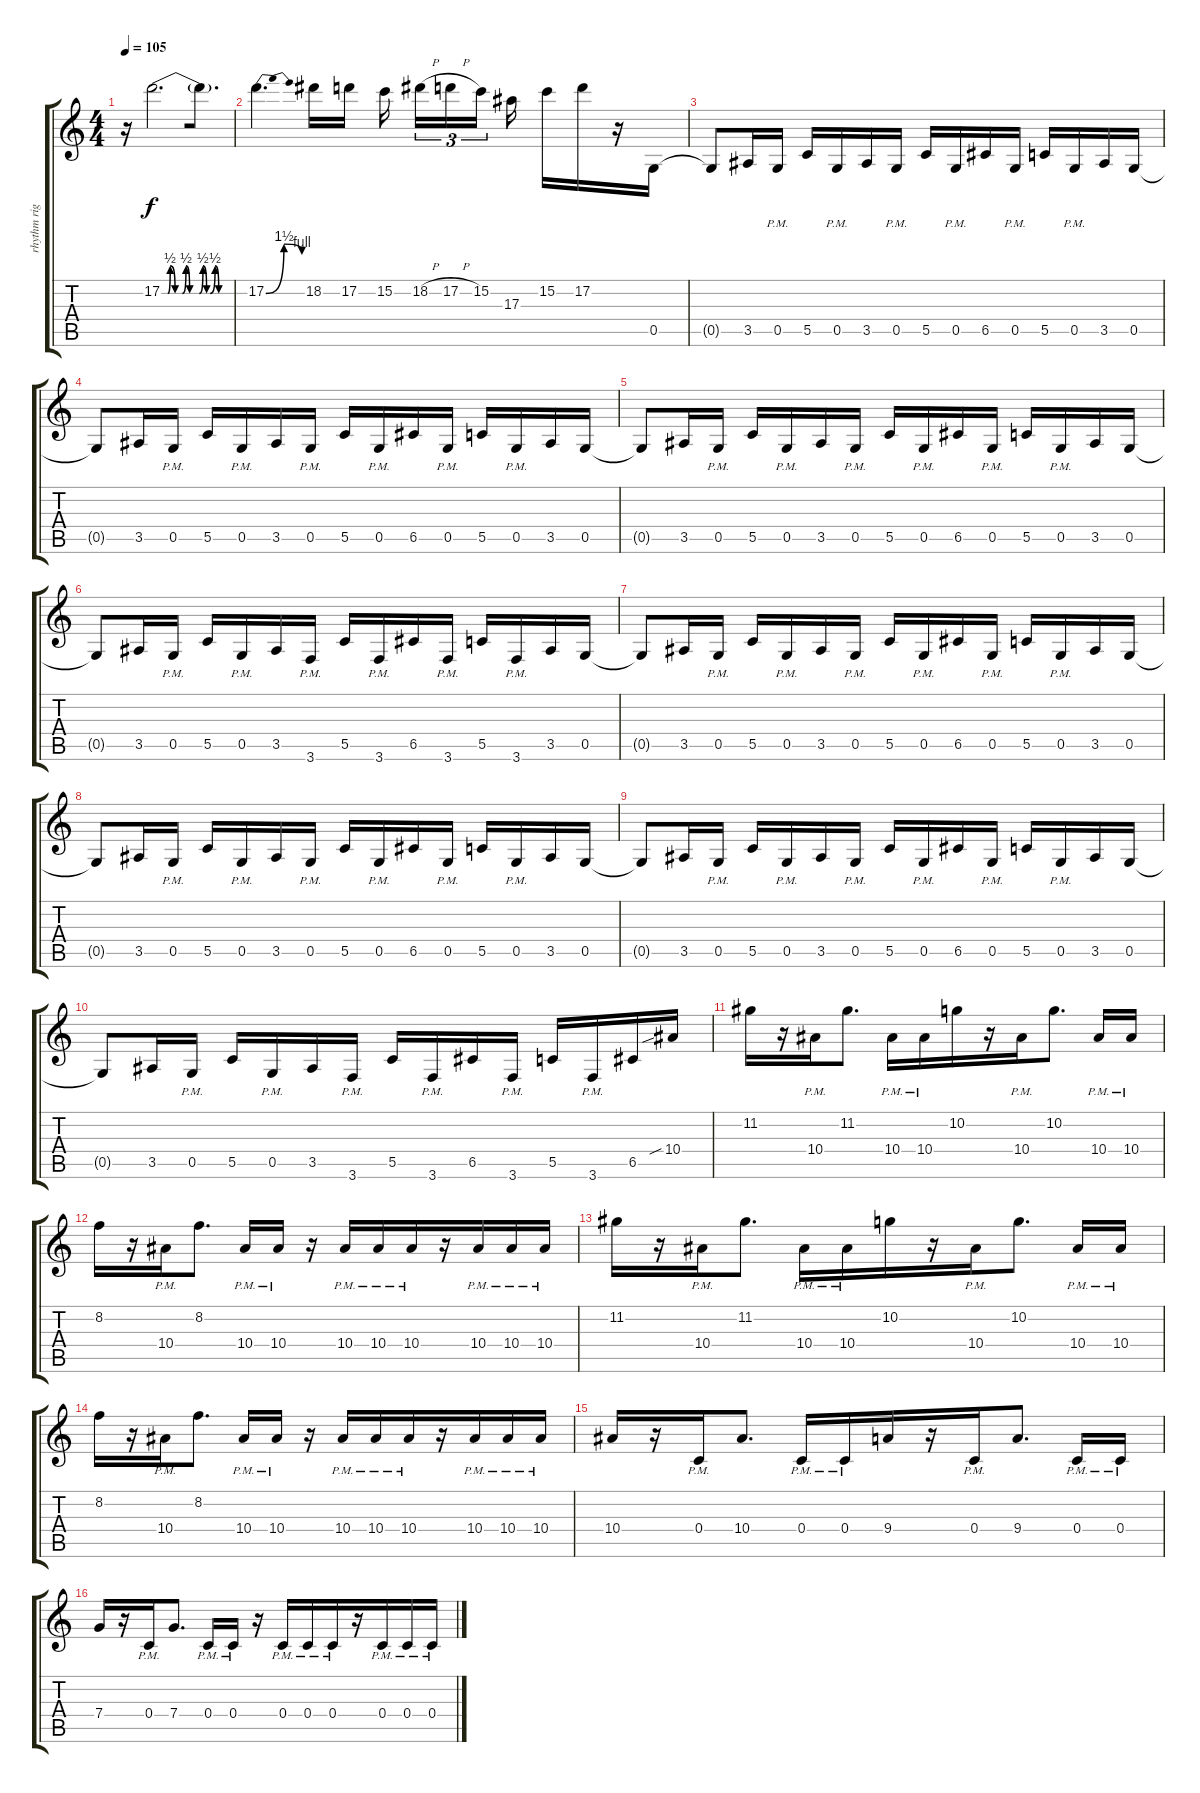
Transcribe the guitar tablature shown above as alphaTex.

\track ("rhythm right" "rhythm rig") {instrument distortionguitar}
\staff {score tabs}
\tuning (D4 A3 F3 C3 G2 D2) {hide}
\ts (4 4)
\tempo 105
\clef g2
\ks c
r.16{dy f beam merge} 17.2{be (custom 0 0 5 0 7 2 11 0 15 0 17 0 20 2 23 0 26 0 31 0 34 2 37 0 40 0 44 2 47 0 60 0)}.2{d beam merge} 17.2{t}.8{d} |
17.2{be (bendrelease 0 0 15 6 45 6 60 4)}.4{d beam merge} 18.2.16{beam merge} 17.2.16 15.2.16{beam splitsecondary} 18.2{h}.16{tu (3 2)} 17.2{h}.16{tu (3 2) beam merge} 15.2.16{tu (3 2) beam splitsecondary} 17.3.16 15.2.16 17.2.16 r.16 0.5.16 |
0.5{t}.8 3.5.16 0.5{pm}.16 5.5.16 0.5{pm}.16{beam merge} 3.5.16{beam merge} 0.5{pm}.16 5.5.16 0.5{pm}.16{beam merge} 6.5.16{beam merge} 0.5{pm}.16 5.5.16{beam merge} 0.5{pm}.16{beam merge} 3.5.16{beam merge} 0.5.16 |
0.5{t}.8 3.5.16 0.5{pm}.16 5.5.16 0.5{pm}.16{beam merge} 3.5.16{beam merge} 0.5{pm}.16 5.5.16 0.5{pm}.16{beam merge} 6.5.16{beam merge} 0.5{pm}.16 5.5.16{beam merge} 0.5{pm}.16{beam merge} 3.5.16{beam merge} 0.5.16 |
0.5{t}.8 3.5.16 0.5{pm}.16 5.5.16 0.5{pm}.16{beam merge} 3.5.16{beam merge} 0.5{pm}.16 5.5.16 0.5{pm}.16{beam merge} 6.5.16{beam merge} 0.5{pm}.16 5.5.16{beam merge} 0.5{pm}.16{beam merge} 3.5.16{beam merge} 0.5.16 |
0.5{t}.8 3.5.16 0.5{pm}.16 5.5.16 0.5{pm}.16{beam merge} 3.5.16{beam merge} 3.6{pm}.16 5.5.16 3.6{pm}.16{beam merge} 6.5.16{beam merge} 3.6{pm}.16 5.5.16{beam merge} 3.6{pm}.16{beam merge} 3.5.16{beam merge} 0.5.16 |
0.5{t}.8 3.5.16 0.5{pm}.16 5.5.16 0.5{pm}.16{beam merge} 3.5.16{beam merge} 0.5{pm}.16 5.5.16 0.5{pm}.16{beam merge} 6.5.16{beam merge} 0.5{pm}.16 5.5.16{beam merge} 0.5{pm}.16{beam merge} 3.5.16{beam merge} 0.5.16 |
0.5{t}.8 3.5.16 0.5{pm}.16 5.5.16 0.5{pm}.16{beam merge} 3.5.16{beam merge} 0.5{pm}.16 5.5.16 0.5{pm}.16{beam merge} 6.5.16{beam merge} 0.5{pm}.16 5.5.16{beam merge} 0.5{pm}.16{beam merge} 3.5.16{beam merge} 0.5.16 |
0.5{t}.8 3.5.16 0.5{pm}.16 5.5.16 0.5{pm}.16{beam merge} 3.5.16{beam merge} 0.5{pm}.16 5.5.16 0.5{pm}.16{beam merge} 6.5.16{beam merge} 0.5{pm}.16 5.5.16{beam merge} 0.5{pm}.16{beam merge} 3.5.16{beam merge} 0.5.16 |
0.5{t}.8 3.5.16 0.5{pm}.16 5.5.16 0.5{pm}.16{beam merge} 3.5.16{beam merge} 3.6{pm}.16 5.5.16 3.6{pm}.16{beam merge} 6.5.16{beam merge} 3.6{pm}.16 5.5.16{beam merge} 3.6{pm}.16{beam merge} 6.5.16{beam merge} 10.4{sib}.16 |
11.2.16{beam merge} r.16 10.4{pm}.16 11.2.8{d} 10.4{pm}.16 10.4{pm}.16{beam merge} 10.2.16{beam merge} r.16 10.4{pm}.16 10.2.8{d} 10.4{pm}.16 10.4{pm}.16 |
8.2.16{beam merge} r.16 10.4{pm}.16 8.2.8{d} 10.4{pm}.16 10.4{pm}.16 r.16 10.4{pm}.16 10.4{pm}.16 10.4{pm}.16{beam merge} r.16{beam merge} 10.4{pm}.16{beam merge} 10.4{pm}.16{beam merge} 10.4{pm}.16 |
11.2.16{beam merge} r.16 10.4{pm}.16 11.2.8{d} 10.4{pm}.16 10.4{pm}.16{beam merge} 10.2.16{beam merge} r.16 10.4{pm}.16 10.2.8{d} 10.4{pm}.16 10.4{pm}.16 |
8.2.16{beam merge} r.16 10.4{pm}.16 8.2.8{d} 10.4{pm}.16 10.4{pm}.16 r.16 10.4{pm}.16 10.4{pm}.16 10.4{pm}.16{beam merge} r.16{beam merge} 10.4{pm}.16{beam merge} 10.4{pm}.16{beam merge} 10.4{pm}.16 |
10.4.16{beam merge} r.16 0.4{pm}.16 10.4.8{d} 0.4{pm}.16 0.4{pm}.16{beam merge} 9.4.16{beam merge} r.16 0.4{pm}.16 9.4.8{d} 0.4{pm}.16 0.4{pm}.16 |
7.4.16{beam merge} r.16 0.4{pm}.16 7.4.8{d} 0.4{pm}.16 0.4{pm}.16 r.16 0.4{pm}.16 0.4{pm}.16 0.4{pm}.16{beam merge} r.16{beam merge} 0.4{pm}.16{beam merge} 0.4{pm}.16{beam merge} 0.4{pm}.16
